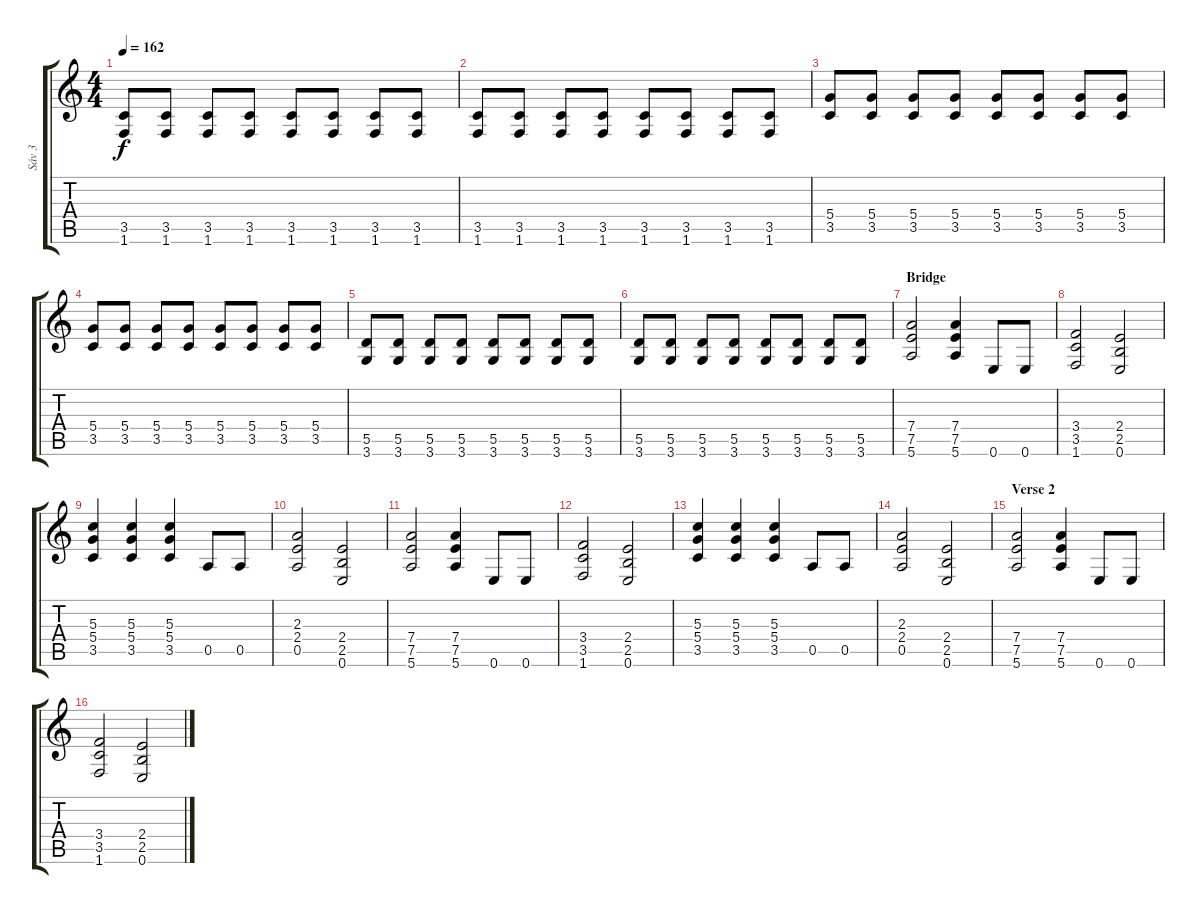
\track ("Sáv 3" "Sáv 3") {instrument distortionguitar}
\staff {score tabs}
\tuning (E4 B3 G3 D3 A2 E2) {hide}
\ts (4 4)
\tempo 162
\clef g2
\ks c
(3.5 1.6).8{dy f} (3.5 1.6).8 (3.5 1.6).8 (3.5 1.6).8 (3.5 1.6).8 (3.5 1.6).8 (3.5 1.6).8 (3.5 1.6).8 |
(3.5 1.6).8 (3.5 1.6).8 (3.5 1.6).8 (3.5 1.6).8 (3.5 1.6).8 (3.5 1.6).8 (3.5 1.6).8 (3.5 1.6).8 |
(5.4 3.5).8 (5.4 3.5).8 (5.4 3.5).8 (5.4 3.5).8 (5.4 3.5).8 (5.4 3.5).8 (5.4 3.5).8 (5.4 3.5).8 |
(5.4 3.5).8 (5.4 3.5).8 (5.4 3.5).8 (5.4 3.5).8 (5.4 3.5).8 (5.4 3.5).8 (5.4 3.5).8 (5.4 3.5).8 |
(5.5 3.6).8 (5.5 3.6).8 (5.5 3.6).8 (5.5 3.6).8 (5.5 3.6).8 (5.5 3.6).8 (5.5 3.6).8 (5.5 3.6).8 |
(5.5 3.6).8 (5.5 3.6).8 (5.5 3.6).8 (5.5 3.6).8 (5.5 3.6).8 (5.5 3.6).8 (5.5 3.6).8 (5.5 3.6).8 |
\section ("" "Bridge")
(7.4 7.5 5.6).2 (7.4 7.5 5.6).4 0.6.8 0.6.8 |
(3.4 3.5 1.6).2 (2.4 2.5 0.6).2 |
(5.3 5.4 3.5).4 (5.3 5.4 3.5).4 (5.3 5.4 3.5).4 0.5.8 0.5.8 |
(2.3 2.4 0.5).2 (2.4 2.5 0.6).2 |
(7.4 7.5 5.6).2 (7.4 7.5 5.6).4 0.6.8 0.6.8 |
(3.4 3.5 1.6).2 (2.4 2.5 0.6).2 |
(5.3 5.4 3.5).4 (5.3 5.4 3.5).4 (5.3 5.4 3.5).4 0.5.8 0.5.8 |
(2.3 2.4 0.5).2 (2.4 2.5 0.6).2 |
\section ("" "Verse 2")
(7.4 7.5 5.6).2 (7.4 7.5 5.6).4 0.6.8 0.6.8 |
(3.4 3.5 1.6).2 (2.4 2.5 0.6).2
